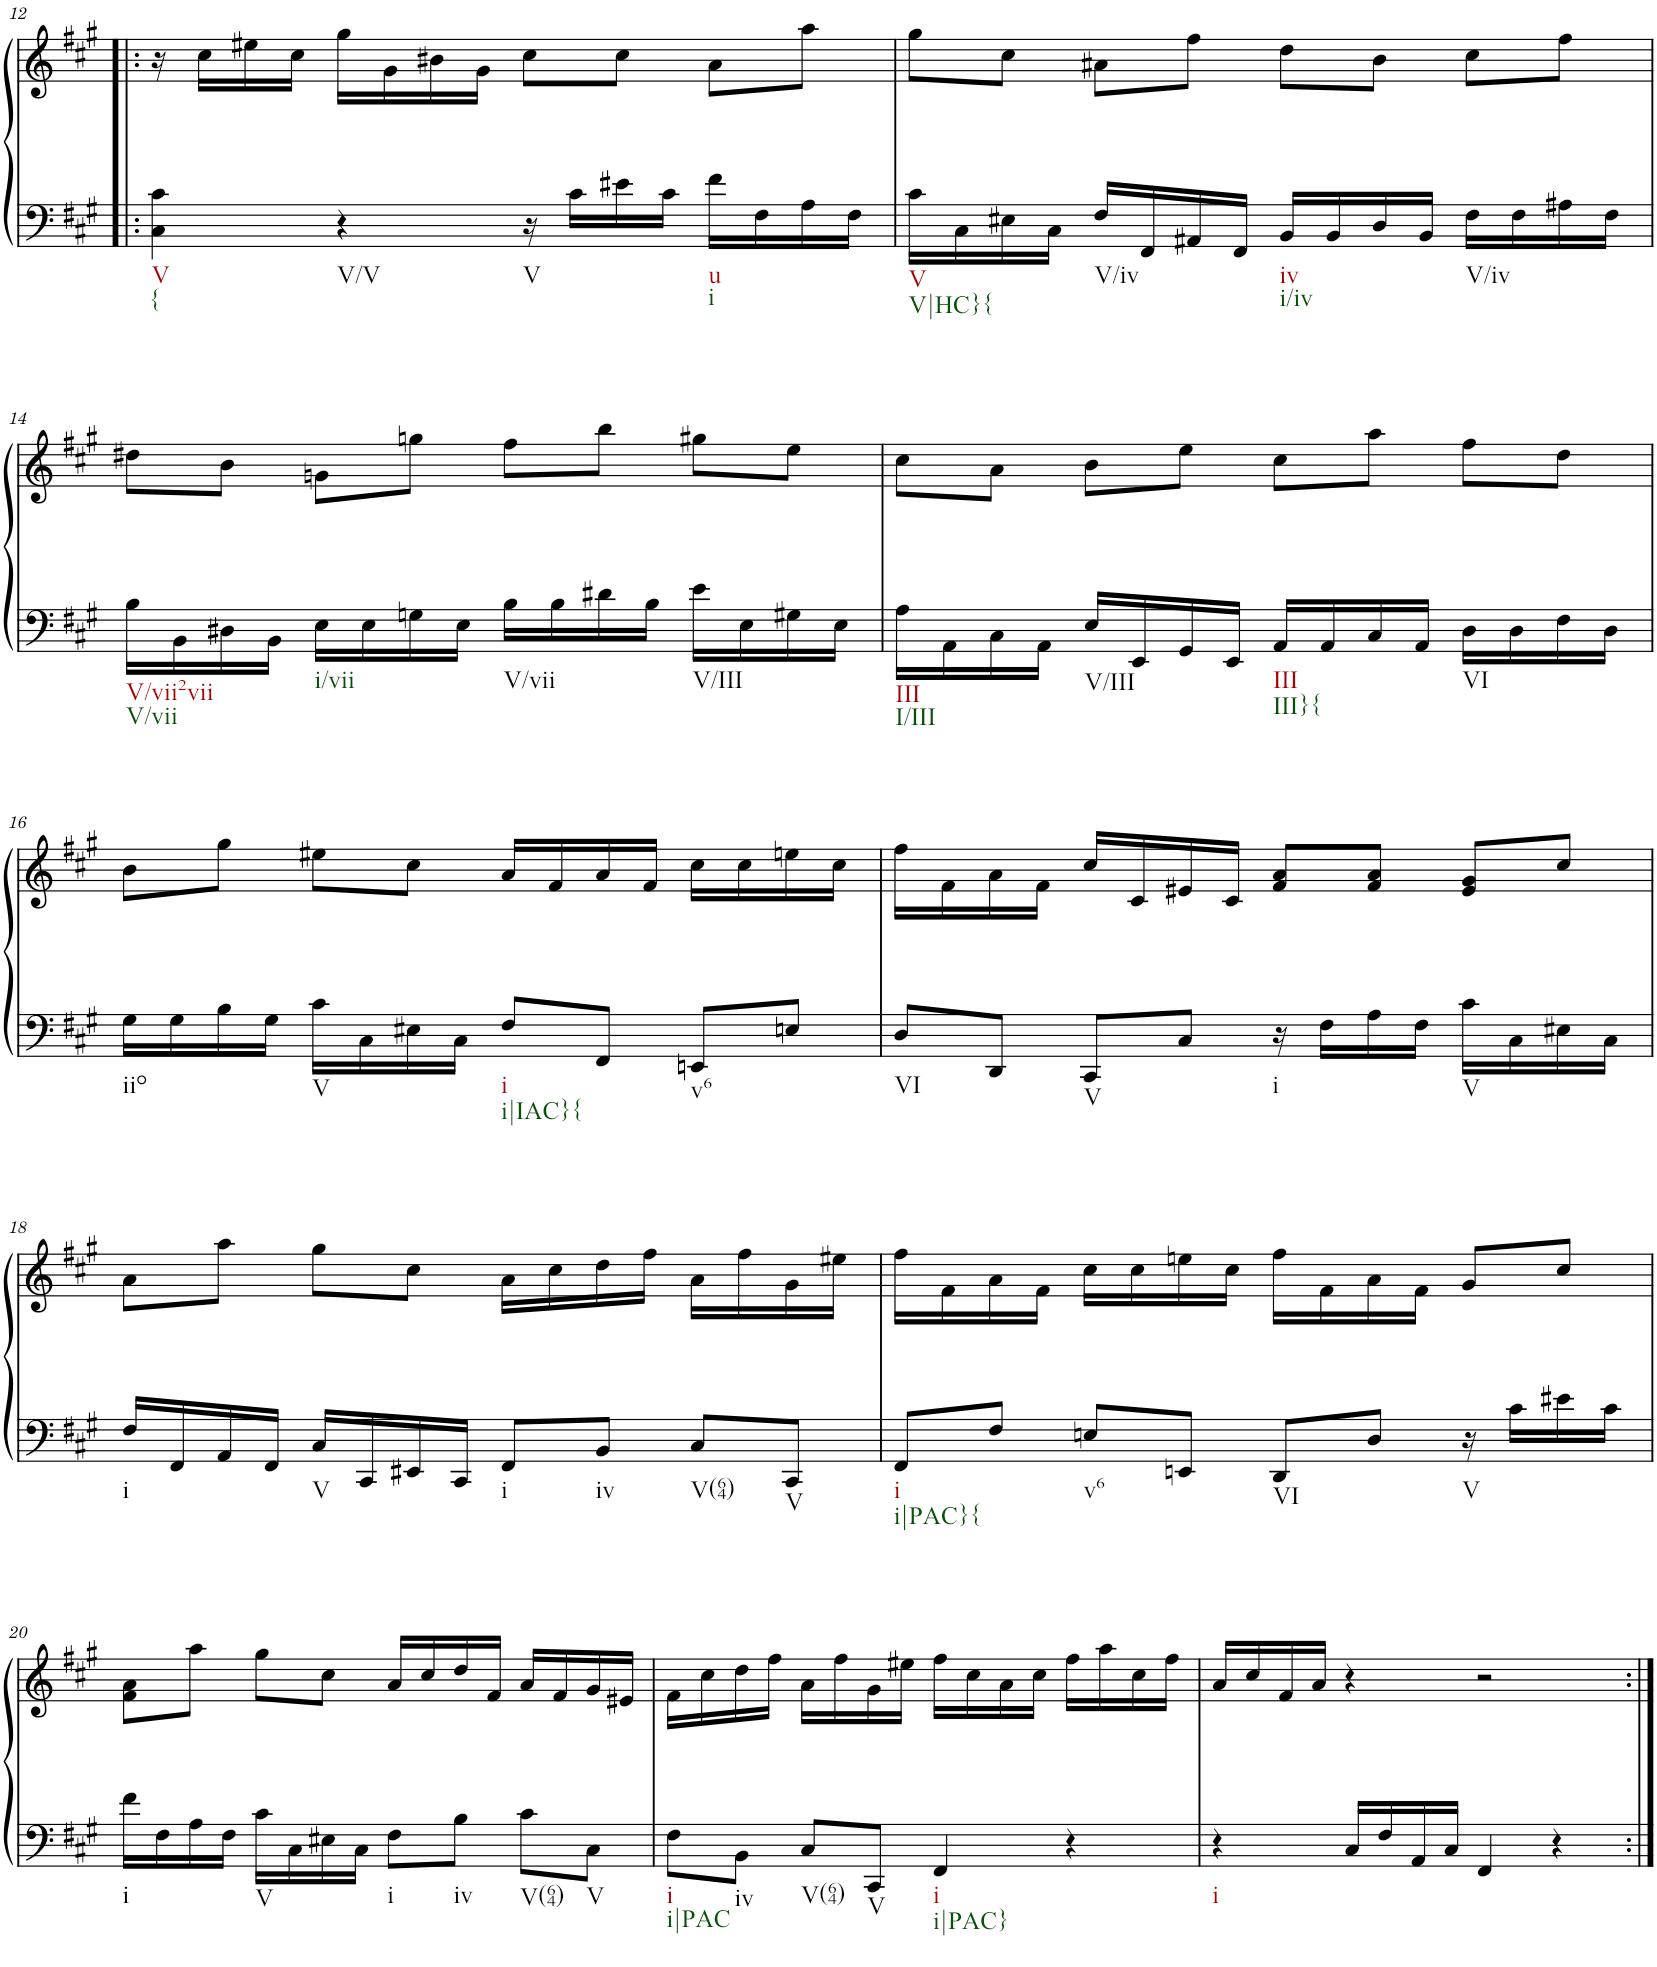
**kern	**kern
*part1	*part1
*staff2	*staff1
*I"Piano	*
*I'Pno.	*
!!LO:PB:g=z
*clefF4	*clefG2
*k[f#c#g#]	*k[f#c#g#]
*M4/4	*M4/4
*met(c)	*met(c)
=12!|:	=12!|:
!LO:TX:b:t=V	!
!LO:TX:b:t={	!
4C#\ 4c#\	16r
.	16cc#\LL
.	16ee#X\
.	16cc#\JJ
!LO:TX:b:t=V/V	!
4r	16gg#\LL
.	16g#\
.	16b#X\
.	16g#\JJ
!LO:TX:b:t=V	!
16r	8cc#\L
16c#\LL	.
16e#X\	8cc#\J
16c#\JJ	.
!LO:TX:b:t=u	!
!LO:TX:b:t=i	!
16f#\LL	8a\L
16F#\	.
16A\	8aa\J
16F#\JJ	.
=13	=13
!LO:TX:b:t=V	!
!LO:TX:b:t=V|HC}{	!
16c#\LL	8gg#\L
16C#\	.
16E#X\	8cc#\J
16C#\JJ	.
!LO:TX:b:t=V/iv	!
16F#/LL	8a#X\L
16FF#/	.
16AA#X/	8ff#\J
16FF#/JJ	.
!LO:TX:b:t=iv	!
!LO:TX:b:t=i/iv	!
16BB/LL	8dd\L
16BB/	.
16D/	8b\J
16BB/JJ	.
!LO:TX:b:t=V/iv	!
16F#\LL	8cc#\L
16F#\	.
16A#X\	8ff#\J
16F#\JJ	.
!!LO:LB:g=z
=14	=14
!LO:TX:b:t=V/vii2vii	!
!LO:TX:b:t=V/vii	!
16B\LL	8dd#X\L
16BB\	.
16D#X\	8b\J
16BB\JJ	.
!LO:TX:b:t=i/vii	!
16E\LL	8gn\L
16E\	.
16Gn\	8ggn\J
16E\JJ	.
!LO:TX:b:t=V/vii	!
16B\LL	8ff#\L
16B\	.
16d#X\	8bb\J
16B\JJ	.
!LO:TX:b:t=V/III	!
16e\LL	8gg#X\L
16E\	.
16G#X\	8ee\J
16E\JJ	.
=15	=15
!LO:TX:b:t=III	!
!LO:TX:b:t=I/III	!
16A\LL	8cc#\L
16AA\	.
16C#\	8a\J
16AA\JJ	.
!LO:TX:b:t=V/III	!
16E/LL	8b\L
16EE/	.
16GG#/	8ee\J
16EE/JJ	.
!LO:TX:b:t=III	!
!LO:TX:b:t=III}{	!
16AA/LL	8cc#\L
16AA/	.
16C#/	8aa\J
16AA/JJ	.
!LO:TX:b:t=VI	!
16D\LL	8ff#\L
16D\	.
16F#\	8dd\J
16D\JJ	.
!!LO:LB:g=z
=16	=16
!LO:TX:b:t=iio	!
16G#\LL	8b\L
16G#\	.
16B\	8gg#\J
16G#\JJ	.
!LO:TX:b:t=V	!
16c#\LL	8ee#X\L
16C#\	.
16E#X\	8cc#\J
16C#\JJ	.
!LO:TX:b:t=i	!
!LO:TX:b:t=i|IAC}{	!
8F#/L	16a/LL
.	16f#/
8FF#/J	16a/
.	16f#/JJ
!LO:TX:b:t=v6	!
8EEn/L	16cc#\LL
.	16cc#\
8En/J	16een\
.	16cc#\JJ
=17	=17
!LO:TX:b:t=VI	!
8D/L	16ff#\LL
.	16f#\
8DD/J	16a\
.	16f#\JJ
!LO:TX:b:t=V	!
8CC#/L	16cc#/LL
.	16c#/
8C#/J	16e#X/
.	16c#/JJ
!LO:TX:b:t=i	!
16r	8f#/ 8a/L
16F#\LL	.
16A\	8f#/ 8a/J
16F#\JJ	.
!LO:TX:b:t=V	!
16c#\LL	8e#/ 8g#/L
16C#\	.
16E#X\	8cc#/J
16C#\JJ	.
!!LO:LB:g=z
=18	=18
!LO:TX:b:t=i	!
16F#/LL	8a\L
16FF#/	.
16AA/	8aa\J
16FF#/JJ	.
!LO:TX:b:t=V	!
16C#/LL	8gg#\L
16CC#/	.
16EE#X/	8cc#\J
16CC#/JJ	.
!LO:TX:b:t=i	!
8FF#/L	16a\LL
.	16cc#\
!LO:TX:b:t=iv	!
8BB/J	16dd\
.	16ff#\JJ
!LO:TX:b:t=V(64)	!
8C#/L	16a\LL
.	16ff#\
!LO:TX:b:t=V	!
8CC#/J	16g#\
.	16ee#X\JJ
=19	=19
!LO:TX:b:t=i	!
!LO:TX:b:t=i|PAC}{	!
8FF#/L	16ff#\LL
.	16f#\
8F#/J	16a\
.	16f#\JJ
!LO:TX:b:t=v6	!
8En/L	16cc#\LL
.	16cc#\
8EEn/J	16een\
.	16cc#\JJ
!LO:TX:b:t=VI	!
8DD/L	16ff#\LL
.	16f#\
8D/J	16a\
.	16f#\JJ
!LO:TX:b:t=V	!
16r	8g#/L
16c#\LL	.
16e#X\	8cc#/J
16c#\JJ	.
!!LO:LB:g=z
=20	=20
!LO:TX:b:t=i	!
16f#\LL	8f#\ 8a\L
16F#\	.
16A\	8aa\J
16F#\JJ	.
!LO:TX:b:t=V	!
16c#\LL	8gg#\L
16C#\	.
16E#X\	8cc#\J
16C#\JJ	.
!LO:TX:b:t=i	!
8F#\L	16a/LL
.	16cc#/
!LO:TX:b:t=iv	!
8B\J	16dd/
.	16f#/JJ
!LO:TX:b:t=V(64)	!
8c#\L	16a/LL
.	16f#/
!LO:TX:b:t=V	!
8C#\J	16g#/
.	16e#X/JJ
=21	=21
!LO:TX:b:t=i	!
!LO:TX:b:t=i|PAC	!
8F#\L	16f#\LL
.	16cc#\
!LO:TX:b:t=iv	!
8BB\J	16dd\
.	16ff#\JJ
!LO:TX:b:t=V(64)	!
8C#/L	16a\LL
.	16ff#\
!LO:TX:b:t=V	!
8CC#/J	16g#\
.	16ee#X\JJ
!LO:TX:b:t=i	!
!LO:TX:b:t=i|PAC}	!
4FF#/	16ff#\LL
.	16cc#\
.	16a\
.	16cc#\JJ
4r	16ff#\LL
.	16aa\
.	16cc#\
.	16ff#\JJ
=22	=22
!LO:TX:b:t=i	!
4r	16a/LL
.	16cc#/
.	16f#/
.	16a/JJ
16C#/LL	4r
16F#/	.
16AA/	.
16C#/JJ	.
4FF#/	2r
4r	.
=:|!	=:|!
*-	*-
